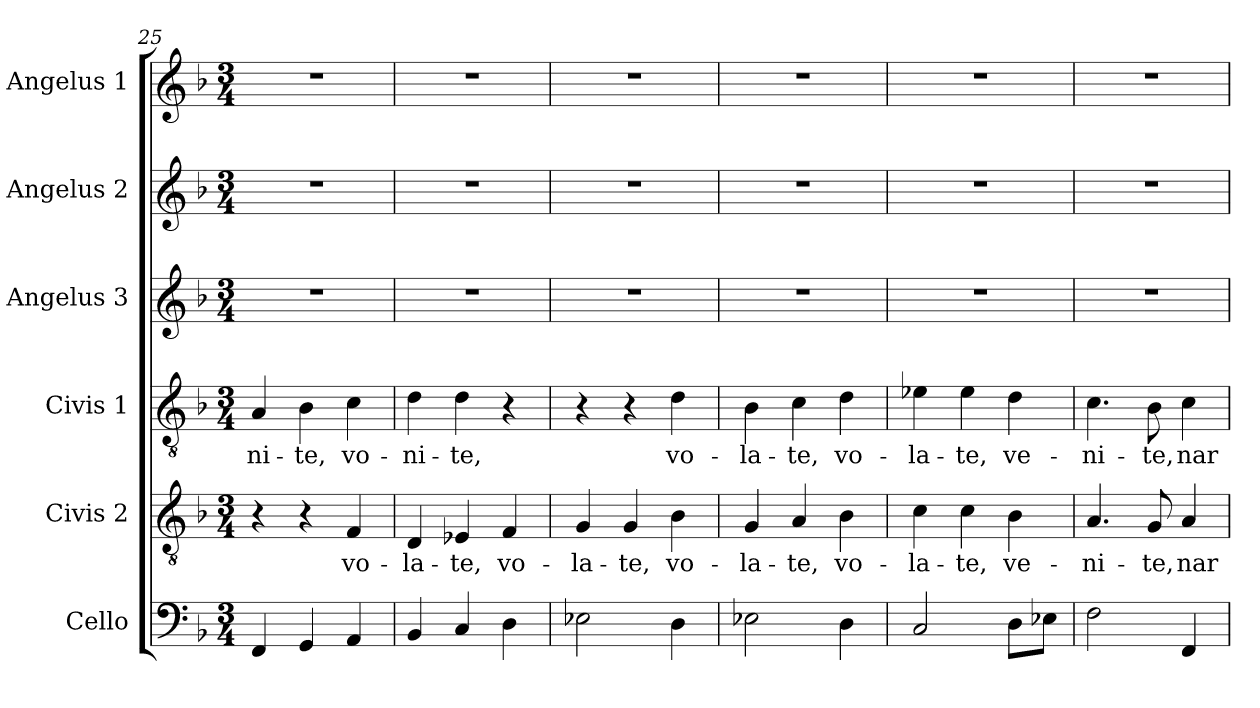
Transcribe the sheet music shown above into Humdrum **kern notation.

**kern	**kern	**text	**kern	**text	**kern	**kern	**kern
*part6	*part5	*part5	*part4	*part4	*part3	*part2	*part1
*staff6	*staff5	*staff5	*staff4	*staff4	*staff3	*staff2	*staff1
*I"Cello	*I"Civis 2	*	*I"Civis 1	*	*I"Angelus 3	*I"Angelus 2	*I"Angelus 1
*	*I'Cv 2	*	*I'Cv 1	*	*I'An 3	*I'An 2	*I'An 1
*clefF4	*clefGv2	*	*clefGv2	*	*clefG2	*clefG2	*clefG2
*k[b-]	*k[b-]	*	*k[b-]	*	*k[b-]	*k[b-]	*k[b-]
*F:	*F:	*	*F:	*	*F:	*F:	*F:
*M3/4	*M3/4	*	*M3/4	*	*M3/4	*M3/4	*M3/4
=25	=25	=25	=25	=25	=25	=25	=25
!	!	!	!	!LO:LY:b	!	!	!
4FF/	4r	.	4A/	-ni-	2.r	2.r	2.r
!	!	!	!	!LO:LY:b	!	!	!
4GG/	4r	.	4B-\	-te,	.	.	.
!	!	!LO:LY:b	!	!	!	!	!
!	!	!	!	!LO:LY:b	!	!	!
4AA/	4F/	vo-	4c\	vo-	.	.	.
=26	=26	=26	=26	=26	=26	=26	=26
!	!	!LO:LY:b	!	!	!	!	!
!	!	!	!	!LO:LY:b	!	!	!
4BB-/	4D/	-la-	4d\	-ni-	2.r	2.r	2.r
!	!	!LO:LY:b	!	!	!	!	!
!	!	!	!	!LO:LY:b	!	!	!
4C/	4E-X/	-te,	4d\	-te,	.	.	.
!	!	!LO:LY:b	!	!	!	!	!
4D\	4F/	vo-	4r	.	.	.	.
=27	=27	=27	=27	=27	=27	=27	=27
!	!	!LO:LY:b	!	!	!	!	!
2E-X\	4G/	-la-	4r	.	2.r	2.r	2.r
!	!	!LO:LY:b	!	!	!	!	!
.	4G/	-te,	4r	.	.	.	.
!	!	!LO:LY:b	!	!	!	!	!
!	!	!	!	!LO:LY:b	!	!	!
4D\	4B-\	vo-	4d\	vo-	.	.	.
=28	=28	=28	=28	=28	=28	=28	=28
!	!	!LO:LY:b	!	!	!	!	!
!	!	!	!	!LO:LY:b	!	!	!
2E-X\	4G/	-la-	4B-\	-la-	2.r	2.r	2.r
!	!	!LO:LY:b	!	!	!	!	!
!	!	!	!	!LO:LY:b	!	!	!
.	4A/	-te,	4c\	-te,	.	.	.
!	!	!LO:LY:b	!	!	!	!	!
!	!	!	!	!LO:LY:b	!	!	!
4D\	4B-\	vo-	4d\	vo-	.	.	.
=29	=29	=29	=29	=29	=29	=29	=29
!	!	!LO:LY:b	!	!	!	!	!
!	!	!	!	!LO:LY:b	!	!	!
2C/	4c\	-la-	4e-X\	-la-	2.r	2.r	2.r
!	!	!LO:LY:b	!	!	!	!	!
!	!	!	!	!LO:LY:b	!	!	!
.	4c\	-te,	4e-\	-te,	.	.	.
!	!	!LO:LY:b	!	!	!	!	!
!	!	!	!	!LO:LY:b	!	!	!
8D\L	4B-\	ve-	4d\	ve-	.	.	.
8E-X\J	.	.	.	.	.	.	.
=30	=30	=30	=30	=30	=30	=30	=30
!	!	!LO:LY:b	!	!	!	!	!
!	!	!	!	!LO:LY:b	!	!	!
2F\	4.A/	-ni-	4.c\	-ni-	2.r	2.r	2.r
!	!	!LO:LY:b	!	!	!	!	!
!	!	!	!	!LO:LY:b	!	!	!
.	8G/	-te,	8B-\	-te,	.	.	.
!	!	!LO:LY:b	!	!	!	!	!
!	!	!	!	!LO:LY:b	!	!	!
4FF/	4A/	nar-	4c\	nar-	.	.	.
=	=	=	=	=	=	=	=
*-	*-	*-	*-	*-	*-	*-	*-
